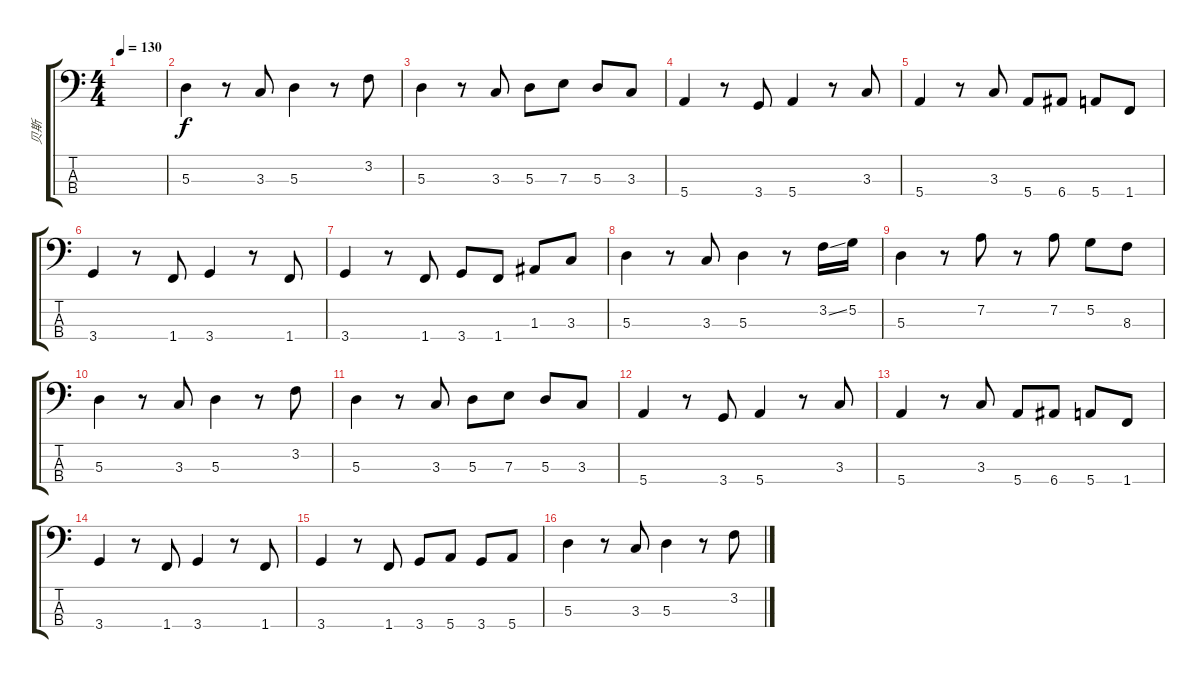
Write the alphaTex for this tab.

\track ("贝斯" "贝斯") {instrument electricbassfinger}
\staff {score tabs}
\tuning (G2 D2 A1 E1) {hide}
\ts (4 4)
\tempo 130
\clef f4
\ks c
|
5.3.4 r.8 3.3.8 5.3.4 r.8 3.2.8 |
5.3.4 r.8 3.3.8 5.3.8 7.3.8 5.3.8 3.3.8 |
5.4.4 r.8 3.4.8 5.4.4 r.8 3.3.8 |
5.4.4 r.8 3.3.8 5.4.8 6.4.8 5.4.8 1.4.8 |
3.4.4 r.8 1.4.8 3.4.4 r.8 1.4.8 |
3.4.4 r.8 1.4.8 3.4.8 1.4.8 1.3.8 3.3.8 |
5.3.4 r.8 3.3.8 5.3.4 r.8 3.2{ss}.16 5.2.16 |
5.3.4 r.8 7.2.8 r.8 7.2.8 5.2.8 8.3.8 |
5.3.4 r.8 3.3.8 5.3.4 r.8 3.2.8 |
5.3.4 r.8 3.3.8 5.3.8 7.3.8 5.3.8 3.3.8 |
5.4.4 r.8 3.4.8 5.4.4 r.8 3.3.8 |
5.4.4 r.8 3.3.8 5.4.8 6.4.8 5.4.8 1.4.8 |
3.4.4 r.8 1.4.8 3.4.4 r.8 1.4.8 |
3.4.4 r.8 1.4.8 3.4.8 5.4.8 3.4.8 5.4.8 |
5.3.4 r.8 3.3.8 5.3.4 r.8 3.2.8
